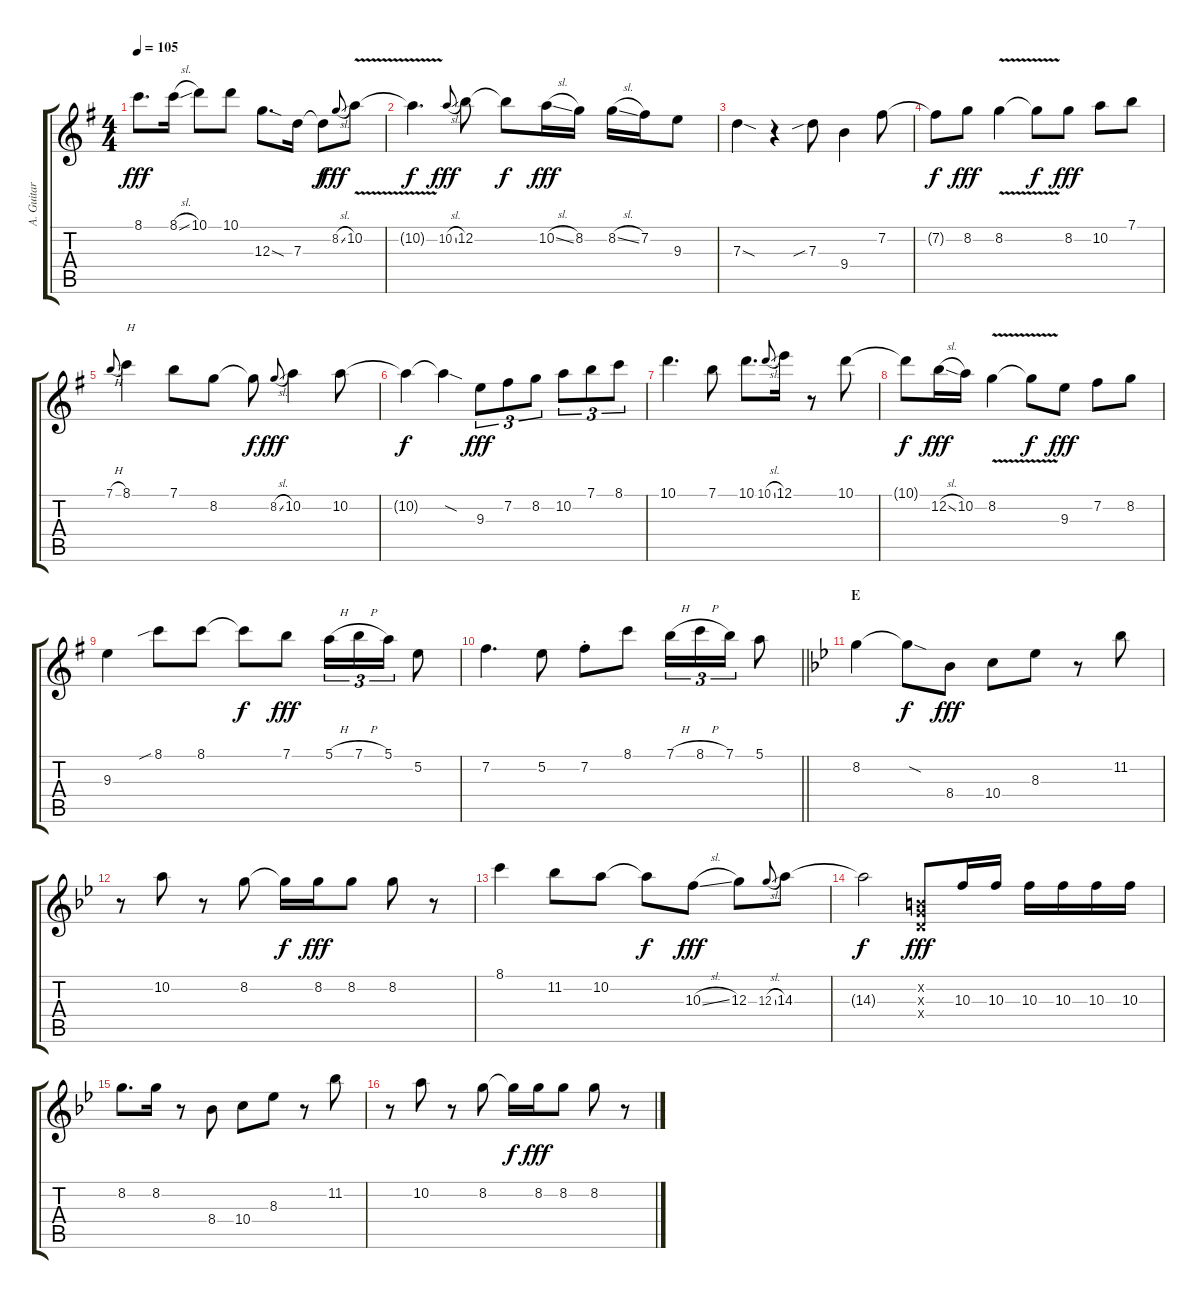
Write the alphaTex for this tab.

\track ("A. Guitar I" "A. Guitar ") {instrument acousticguitarsteel}
\staff {score tabs}
\tuning (E4 B3 G3 D3 A2 E2) {hide}
\ts (4 4)
\tempo 105
\clef g2
\ks g
8.1.8{d dy fff} 8.1{sl}.16 10.1.8 10.1.8 12.3{sod}.8{d} 7.3.16 7.3{t}.8{dy f} 8.2{sl}.8{gr onbeat dy fff} 10.2{v}.8 |
10.2{t}.4{d dy f} 10.2{sl}.8{gr onbeat dy fff} 12.2.8 12.2{t}.8{dy f} 10.2{sl}.16{dy fff} 8.2.16 8.2{sl}.16 7.2.16 9.3.8 |
7.3{sod}.4 r.4 7.3{sib}.8 9.4.4 7.2.8 |
7.2{t}.8{dy f} 8.2.8{dy fff} 8.2{v}.4 8.2{t}.8{dy f} 8.2.8{dy fff} 10.2.8 7.1.8 |
7.1{h}.8{gr onbeat} 8.1.4{txt "H"} 7.1.8 8.2.8 8.2{t}.8{dy f} 8.2{sl}.8{gr onbeat dy fff} 10.2.4 10.2.8 |
10.2{t}.4{dy f} 10.2{sod t}.4 9.3.8{tu (3 2) dy fff} 7.2.8{tu (3 2)} 8.2.8{tu (3 2)} 10.2.8{tu (3 2)} 7.1.8{tu (3 2)} 8.1.8{tu (3 2)} |
10.1.4{d} 7.1.8 10.1.8{d} 10.1{sl}.8{gr onbeat} 12.1.16 r.8 10.1.8 |
10.1{t}.8{dy f} 12.2{sl}.16{dy fff} 10.2.16 8.2{v}.4 8.2{t}.8{dy f} 9.3.8{dy fff} 7.2.8 8.2.8 |
9.3.4 8.1{sib}.8 8.1.8 8.1{t}.8{dy f} 7.1.8{dy fff} 5.1{h}.16{tu (3 2)} 7.1{h}.16{tu (3 2)} 5.1.16{tu (3 2)} 5.2.8 |
\barLineRight lightlight
7.2.4{d} 5.2.8 7.2{st}.8 8.1.8 7.1{h}.16{tu (3 2)} 8.1{h}.16{tu (3 2)} 7.1.16{tu (3 2)} 5.1.8 |
\section ("" "E")
\ks bb
8.2.4 8.2{sod t}.8{dy f} 8.4.8{dy fff} 10.4.8 8.3.8 r.8 11.2.8 |
r.8 10.2.8 r.8 8.2.8 8.2{t}.16{dy f} 8.2.16{dy fff} 8.2.8 8.2.8 r.8 |
8.1.4 11.2.8 10.2.8 10.2{t}.8{dy f} 10.3{sl}.8{dy fff} 12.3.8 12.3{sl}.8{gr onbeat} 14.3.8 |
14.3{t}.2{dy f} (0.2{x} 0.3{x} 0.4{x}).8{dy fff} 10.3.16 10.3.16 10.3.16 10.3.16 10.3.16 10.3.16 |
8.2.8{d} 8.2.16 r.8 8.4.8 10.4.8 8.3.8 r.8 11.2.8 |
r.8 10.2.8 r.8 8.2.8 8.2{t}.16{dy f} 8.2.16{dy fff} 8.2.8 8.2.8 r.8
